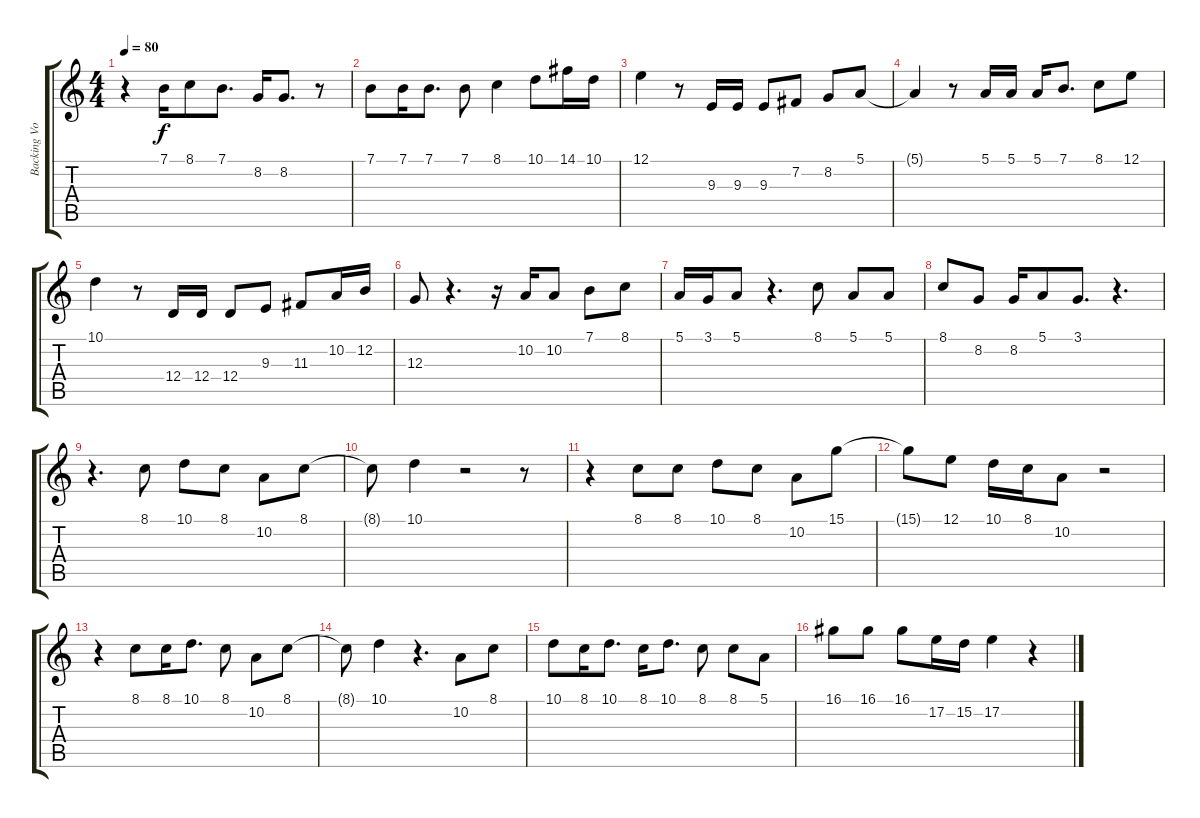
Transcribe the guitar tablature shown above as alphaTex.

\track ("Backing Vocal" "Backing Vo") {instrument pad7halo}
\staff {score tabs}
\tuning (E4 B3 G3 D3 A2 E2) {hide}
\ts (4 4)
\tempo 80
\clef g2
\ks c
r.4{dy f} 7.1.16 8.1.8 7.1.8{d} 8.2.16 8.2.8{d} r.8 |
7.1.8 7.1.16 7.1.8{d} 7.1.8 8.1.4 10.1.8 14.1.16 10.1.16 |
12.1.4 r.8 9.3.16 9.3.16 9.3.8 7.2.8 8.2.8 5.1.8 |
5.1{t}.4 r.8 5.1.16 5.1.16 5.1.16 7.1.8{d} 8.1.8 12.1.8 |
10.1.4 r.8 12.4.16 12.4.16 12.4.8 9.3.8 11.3.8 10.2.16 12.2.16 |
12.3.8 r.4{d} r.16 10.2.16 10.2.8 7.1.8 8.1.8 |
5.1.16 3.1.16 5.1.8 r.4{d} 8.1.8 5.1.8 5.1.8 |
8.1.8 8.2.8 8.2.16 5.1.8 3.1.8{d} r.4{d} |
r.4{d} 8.1.8 10.1.8 8.1.8 10.2.8 8.1.8 |
8.1{t}.8 10.1.4 r.2 r.8 |
r.4 8.1.8 8.1.8 10.1.8 8.1.8 10.2.8 15.1.8 |
15.1{t}.8 12.1.8 10.1.16 8.1.16 10.2.8 r.2 |
r.4 8.1.8 8.1.16 10.1.8{d} 8.1.8 10.2.8 8.1.8 |
8.1{t}.8 10.1.4 r.4{d} 10.2.8 8.1.8 |
10.1.8 8.1.16 10.1.8{d} 8.1.16 10.1.8{d} 8.1.8 8.1.8 5.1.8 |
16.1.8 16.1.8 16.1.8 17.2.16 15.2.16 17.2.4 r.4
